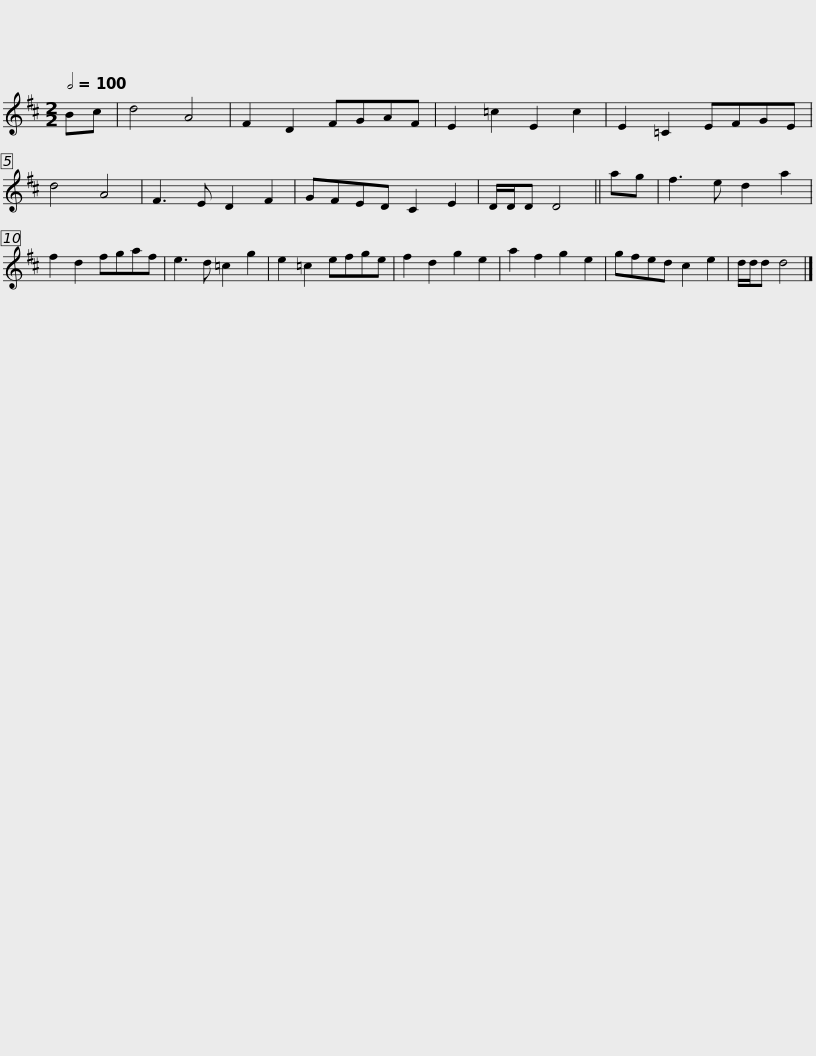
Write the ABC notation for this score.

X:1
L:1/8
Q:1/2=100
M:2/2
I:linebreak $
K:D
V:1 treble
V:1
 Bc | d4 A4 | F2 D2 FGAF | E2 =c2 E2 c2 | E2 =C2 EFGE | %5
 d4 A4 | F3 E D2 F2 | GFED C2 E2 | D/D/D D4 || ag |$ %10
 f3 e d2 a2 | f2 d2 fgaf | e3 d =c2 g2 | e2 =c2 efge | f2 d2 g2 e2 | %15
 a2 f2 g2 e2 | gfed c2 e2 | d/d/d d4 |] %18
